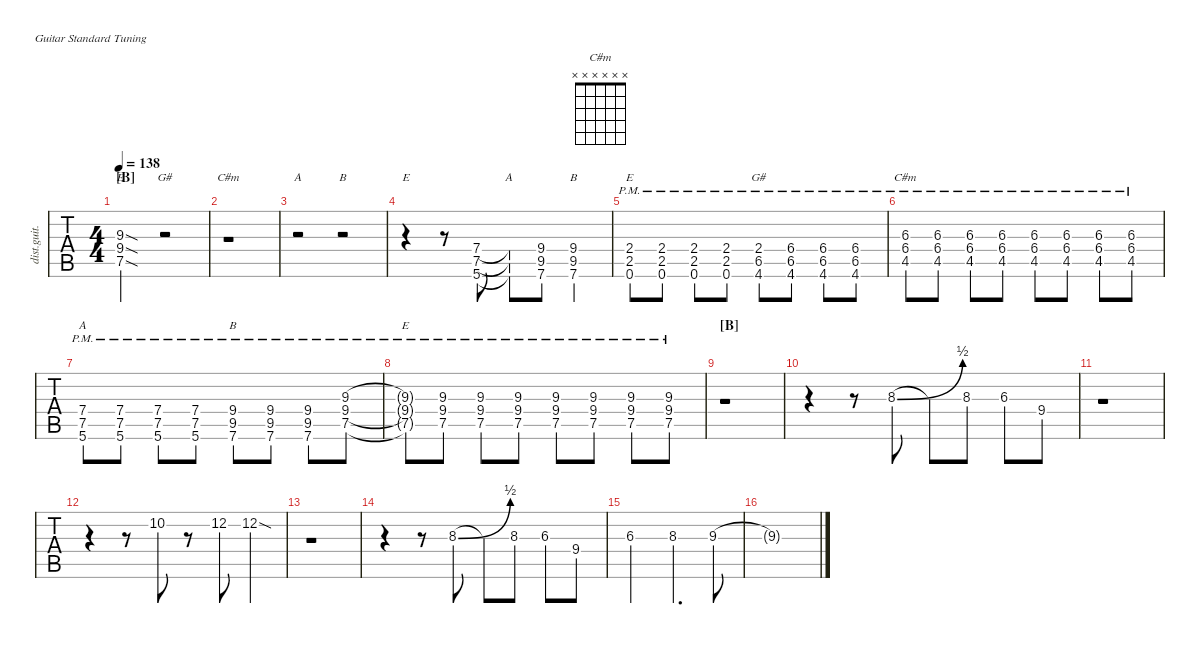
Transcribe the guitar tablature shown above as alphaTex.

\defaultSystemsLayout 4
\hideDynamics
\bracketExtendMode nobrackets
\track ("Distortion Guitar" "dist.guit.") {defaultSystemsLayout 4 instrument distortionguitar}
\staff {tabs}
\tuning (E4 B3 G3 D3 A2 E2)
\chord ("B" x x x x x x)
\chord ("E" x x x x x x)
\chord ("G#" x x x x x x)
\chord ("C#m" x x 6 6 4 x) {firstfret 4 showdiagram false showfingering false}
\chord ("A" x x x x x x)
\chord ("E" x x x 2 2 0) {showdiagram false showfingering false barre 2}
\chord ("B" x x x 9 9 7) {firstfret 7 showdiagram false showfingering false}
\chord ("C#m" x x x x x x)
\chord ("E" x x 9 9 7 x) {firstfret 7 showdiagram false showfingering false}
\chord ("A" x x x 7 7 5) {firstfret 5 showdiagram false showfingering false}
\chord ("G#" x x x 2 6 4) {firstfret 2 showdiagram false showfingering false}
\ts (4 4)
\section ("B" "")
\tempo 138
\clef g2
\ks c
(7.5{sod} 9.4{sod} 9.3{sod}).2{ch "E" dy mf} r.2{ch "G#"} |
r.1{ch "C#m"} |
r.2{ch "A"} r.2{ch "B"} |
r.4{ch "E"} r.8 (7.4 7.5 5.6).8 (5.6{t} 7.5{t} 7.4{t}).8{ch "A"} (9.4 9.5{acc #} 7.6).8 (7.6{st} 9.5{st acc #} 9.4{st}).4{ch "B"} |
(2.4{pm} 2.5{pm} 0.6{pm}).8{ch "E"} (2.4{pm} 2.5{pm} 0.6{pm}).8 (2.4{pm} 2.5{pm} 0.6{pm}).8 (2.4{pm} 2.5{pm} 0.6{pm}).8 (2.4{pm} 6.5{pm acc #} 4.6{pm acc #}).8{ch "G#"} (6.4{pm acc #} 6.5{pm acc #} 4.6{pm acc #}).8 (6.4{pm acc #} 6.5{pm acc #} 4.6{pm acc #}).8 (6.4{pm acc #} 6.5{pm acc #} 4.6{pm acc #}).8 |
(4.5{pm acc #} 6.4{pm acc #} 6.3{pm acc #}).8{ch "C#m"} (4.5{pm acc #} 6.4{pm acc #} 6.3{pm acc #}).8 (4.5{pm acc #} 6.4{pm acc #} 6.3{pm acc #}).8 (4.5{pm acc #} 6.4{pm acc #} 6.3{pm acc #}).8 (4.5{pm acc #} 6.4{pm acc #} 6.3{pm acc #}).8 (4.5{pm acc #} 6.4{pm acc #} 6.3{pm acc #}).8 (4.5{pm acc #} 6.4{pm acc #} 6.3{pm acc #}).8 (4.5{pm acc #} 6.4{pm acc #} 6.3{pm acc #}).8 |
(7.4{pm} 7.5{pm} 5.6{pm}).8{ch "A"} (7.4{pm} 7.5{pm} 5.6{pm}).8 (7.4{pm} 7.5{pm} 5.6{pm}).8 (7.4{pm} 7.5{pm} 5.6{pm}).8 (7.6{pm} 9.5{pm acc #} 9.4{pm}).8{ch "B"} (7.6{pm} 9.5{pm acc #} 9.4{pm}).8 (7.6{pm} 9.5{pm acc #} 9.4{pm}).8 (9.3{pm} 9.4{pm} 7.5{pm}).8 |
(9.3{pm t} 9.4{pm t} 7.5{pm t}).8{ch "E"} (9.3{pm} 9.4{pm} 7.5{pm}).8 (9.3{pm} 9.4{pm} 7.5{pm}).8 (9.3{pm} 9.4{pm} 7.5{pm}).8 (9.3{pm} 9.4{pm} 7.5{pm}).8 (9.3{pm} 9.4{pm} 7.5{pm}).8 (9.3{pm} 9.4{pm} 7.5{pm}).8 (9.3{pm} 9.4{pm} 7.5{pm}).8 |
\section ("B" "")
r.1 |
r.4 r.8 8.3{be (bend 0 0 14.399999999999999 2) acc #}.8 8.3{t}.8 8.3{acc #}.8 6.3{acc #}.8 9.4.8 |
r.1 |
r.4 r.8 10.2.8 r.8 12.2.8 12.2{sod st}.4 |
r.1 |
r.4 r.8 8.3{be (bend 0 0 15.6 2) acc #}.8 8.3{t}.8 8.3{acc #}.8 6.3{acc #}.8 9.4.8 |
6.3{acc #}.2 8.3{acc #}.4{d} 9.3.8 |
9.3{t}.1
